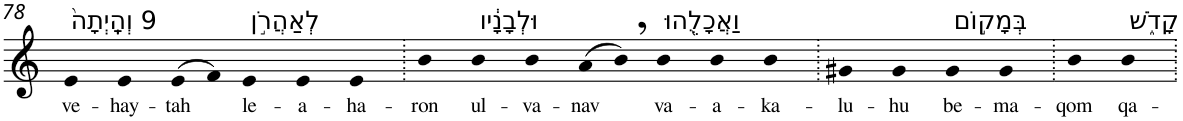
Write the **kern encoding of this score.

**kern	**text
*part1	*part1
*staff1	*staff1
*I"Piano	*
*I'Pno	*
!!LO:PB:g=z
*clefG2	*
*k[]	*
=78	=78
!LO:TX:a:t=9 וְהָֽיְתָה֙	!
!	!LO:LY:b
4e	ve-
!	!LO:LY:b
4e	-hay-
!	!LO:LY:b
(>8e	-tah
8f)	.
!LO:TX:a:t=לְאַהֲרֹ֣ן	!
!	!LO:LY:b
4e	le-
!	!LO:LY:b
4e	-a-
!	!LO:LY:b
4e	-ha-
=79.	=79.
!	!LO:LY:b
4b	-ron
!LO:TX:a:t=וּלְבָנָ֔יו	!
!	!LO:LY:b
4b	ul-
!	!LO:LY:b
4b	-va-
!	!LO:LY:b
(>8a	-nav
8b,)	.
!LO:TX:a:t=וַאֲכָלֻ֖הוּ	!
!	!LO:LY:b
4b	va-
!	!LO:LY:b
4b	-a-
!	!LO:LY:b
4b	-ka-
=80.	=80.
!	!LO:LY:b
4g#X	-lu-
!	!LO:LY:b
4g#	-hu
!LO:TX:a:t=בְּמָק֣וֹם	!
!	!LO:LY:b
4g#	be-
!	!LO:LY:b
4g#	-ma-
=81.	=81.
!	!LO:LY:b
4b	-qom
!LO:TX:a:t=קָדֹ֑שׁ	!
!	!LO:LY:b
4b	qa-
=.	=.
*-	*-
